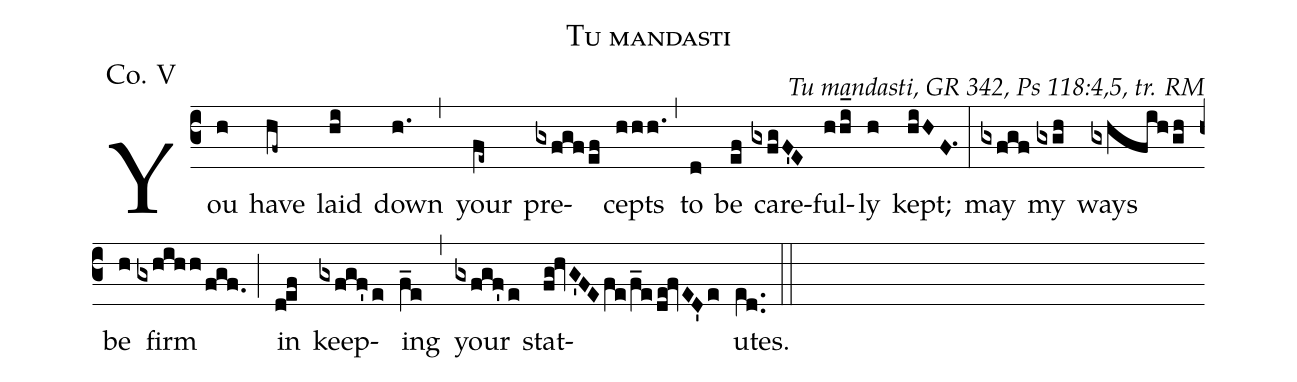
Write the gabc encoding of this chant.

name: Tu mandasti;
office-part: Communio;
mode: 5;
annotation: Co. V;
commentary: Tu mandasti, GR 342, Ps 118:4,5, tr. RM;
%%
(c3)You(h) have(hf~) laid(hi) down(h.) (,) your(fe~) pre(gxfgfef)cepts(hhh.) (,) to(d) be(ef) care(gxfgF'E)ful(hhi_)ly(h) kept;(hiHF.1) (:)
may(gxfgf) my(gxgh) ways(gxhfihgh) be(h) firm(gxhihh/fgf.) (;)
in(def) keep(gxfgf'e)ing(f_e) (,)
your(gxfgf'e) stat(fg!hvG'FE/fe/f_e/de!fvED'e)utes.(e[ll:1]d..) (::)
